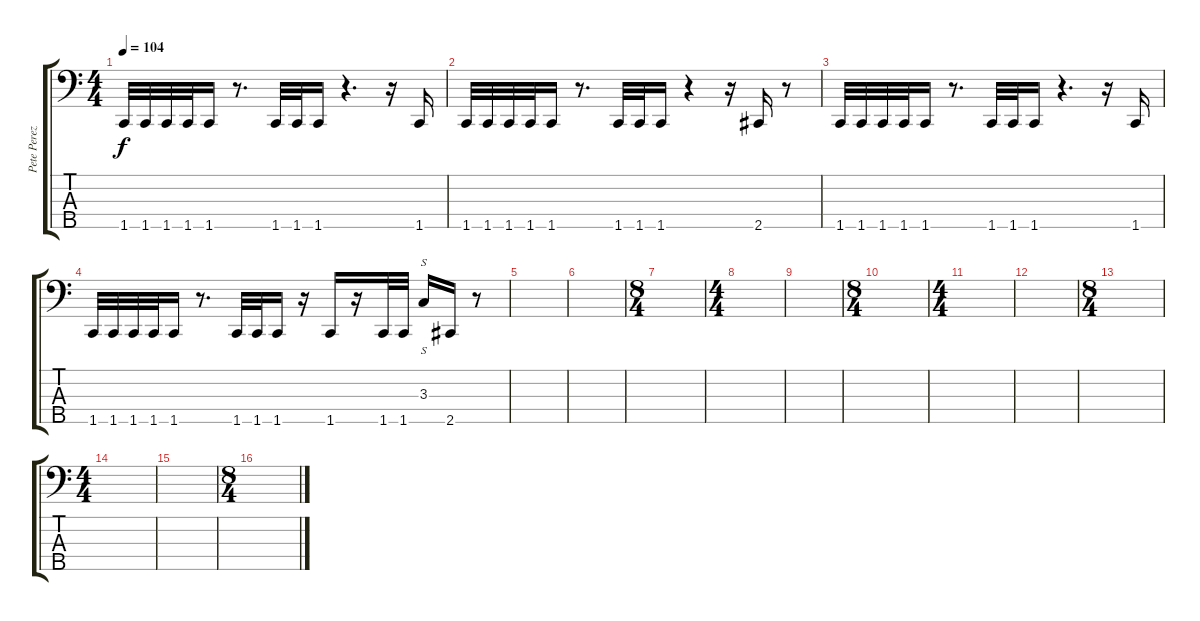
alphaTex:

\track ("Pete Perez" "Pete Perez") {instrument electricbassfinger}
\staff {score tabs}
\tuning (G2 D2 A1 E1 B0) {hide}
\ts (4 4)
\tempo 104
\clef f4
\ks c
1.5.32{dy f} 1.5.32 1.5.32 1.5.32 1.5.16 r.8{d} 1.5.32 1.5.32 1.5.16 r.4{d} r.16 1.5.16 |
1.5.32 1.5.32 1.5.32 1.5.32 1.5.16 r.8{d} 1.5.32 1.5.32 1.5.16 r.4 r.16 2.5.16 r.8 |
1.5.32 1.5.32 1.5.32 1.5.32 1.5.16 r.8{d} 1.5.32 1.5.32 1.5.16 r.4{d} r.16 1.5.16 |
1.5.32 1.5.32 1.5.32 1.5.32 1.5.16 r.8{d} 1.5.32 1.5.32 1.5.16 r.16 1.5.16 r.16 1.5.32 1.5.32 3.3.16{s} 2.5.16 r.8 |
|
|
\ts (8 4)
|
\ts (4 4)
|
|
\ts (8 4)
|
\ts (4 4)
|
|
\ts (8 4)
|
\ts (4 4)
|
|
\ts (8 4)
